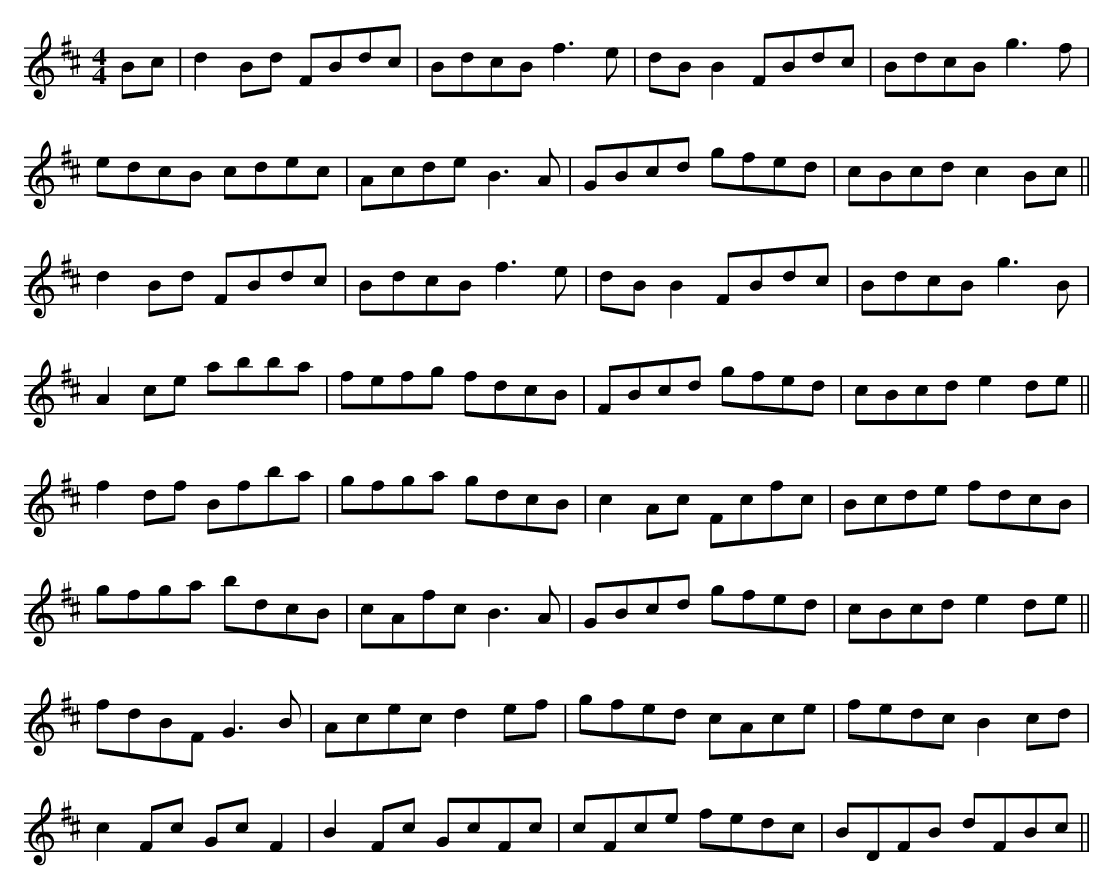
X:1
M:4/4
K:Bmin
Bc|d2Bd FBdc|BdcB f3e|dBB2 FBdc|BdcB g3f|
edcB cdec|Acde B3A|GBcd gfed|cBcd c2Bc||
d2Bd FBdc|BdcB f3e|dBB2 FBdc|BdcB g3B|
A2ce abba|fefg fdcB|FBcd gfed|cBcd e2de||
f2df Bfba|gfga gdcB|c2Ac Fcfc|Bcde fdcB|
gfga bdcB|cAfc B3A|GBcd gfed|cBcd e2de||
fdBF G3B|Acec d2ef|gfed cAce|fedc B2cd|
c2Fc GcF2|B2Fc GcFc|cFce fedc|BDFB dFBc||
